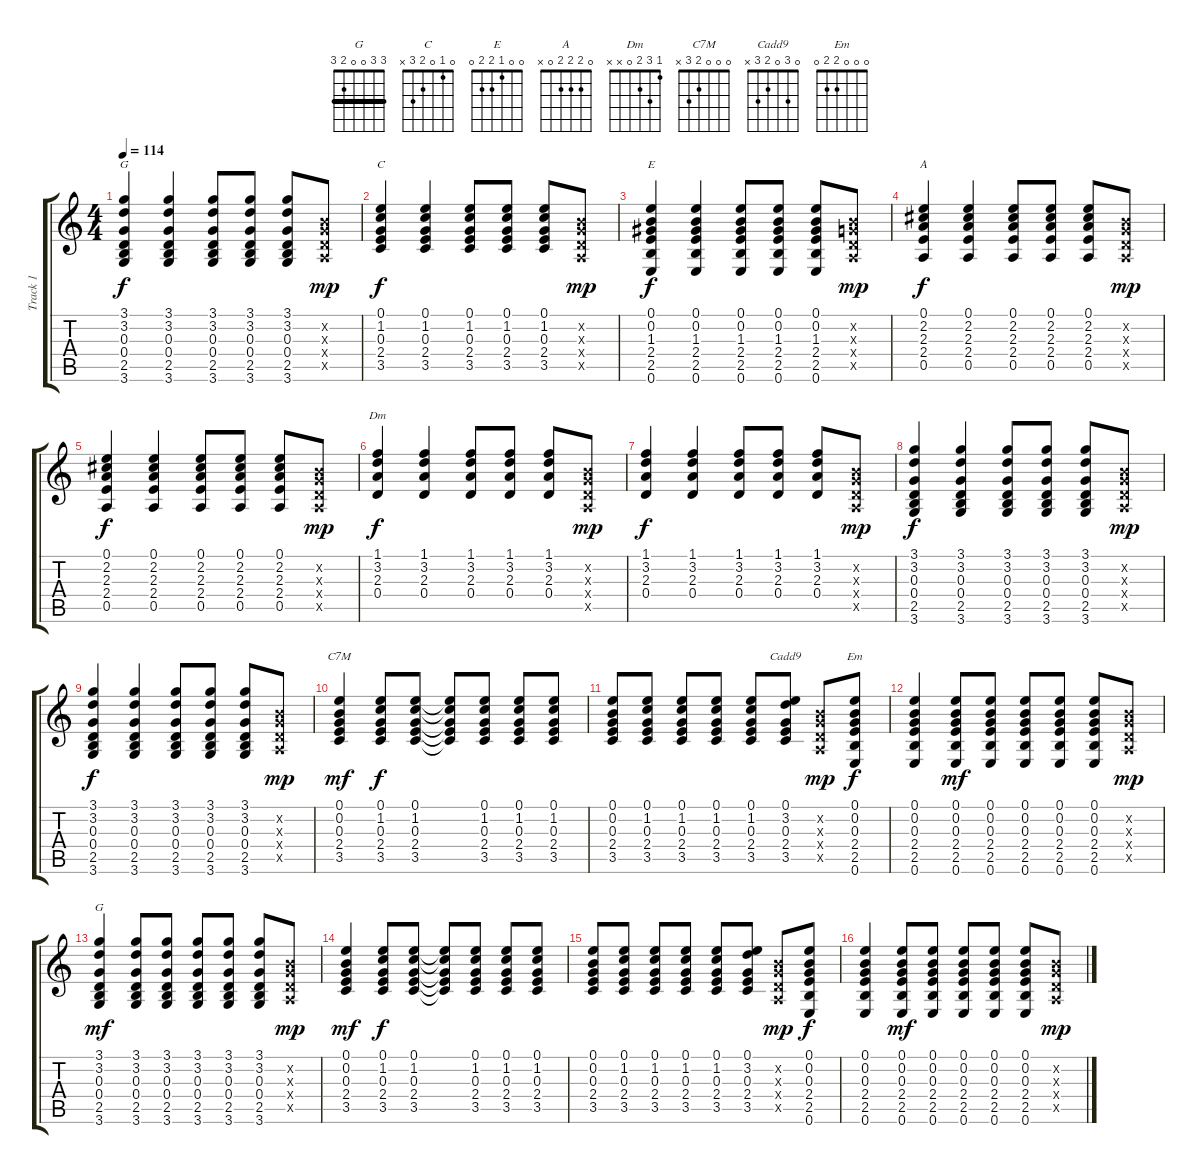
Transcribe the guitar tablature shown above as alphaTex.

\track ("Track 1" "Track 1") {instrument acousticguitarsteel}
\staff {score tabs}
\tuning (E4 B3 G3 D3 A2 E2) {hide}
\chord ("G" 3 0 0 0 2 3)
\chord ("C" 0 1 0 2 3 x)
\chord ("E" 0 0 1 2 2 0)
\chord ("A" 0 2 2 2 0 x)
\chord ("Dm" 1 3 2 0 x x)
\chord ("C7M" 0 0 0 2 3 x)
\chord ("Cadd9" 0 3 0 2 3 x)
\chord ("Em" 0 0 0 2 2 0)
\chord ("G" 3 3 0 0 2 3) {barre 3}
\ts (4 4)
\tempo 114
\clef g2
\ks c
(3.1 3.2 0.3 0.4 2.5 3.6).4{ch "G" dy f} (3.1 3.2 0.3 0.4 2.5 3.6).4 (3.1 3.2 0.3 0.4 2.5 3.6).8 (3.1 3.2 0.3 0.4 2.5 3.6).8 (3.1 3.2 0.3 0.4 2.5 3.6).8 (0.2{x} 0.3{x} 0.4{x} 0.5{x}).8{dy mp} |
(0.1 1.2 0.3 2.4 3.5).4{ch "C" dy f} (0.1 1.2 0.3 2.4 3.5).4 (0.1 1.2 0.3 2.4 3.5).8 (0.1 1.2 0.3 2.4 3.5).8 (0.1 1.2 0.3 2.4 3.5).8 (0.2{x} 0.3{x} 0.4{x} 0.5{x}).8{dy mp} |
(0.1 0.2 1.3 2.4 2.5 0.6).4{ch "E" dy f} (0.1 0.2 1.3 2.4 2.5 0.6).4 (0.1 0.2 1.3 2.4 2.5 0.6).8 (0.1 0.2 1.3 2.4 2.5 0.6).8 (0.1 0.2 1.3 2.4 2.5 0.6).8 (0.2{x} 0.3{x} 0.4{x} 0.5{x}).8{dy mp} |
(0.1 2.2 2.3 2.4 0.5).4{ch "A" dy f} (0.1 2.2 2.3 2.4 0.5).4 (0.1 2.2 2.3 2.4 0.5).8 (0.1 2.2 2.3 2.4 0.5).8 (0.1 2.2 2.3 2.4 0.5).8 (0.2{x} 0.3{x} 0.4{x} 0.5{x}).8{dy mp} |
(0.1 2.2 2.3 2.4 0.5).4{dy f} (0.1 2.2 2.3 2.4 0.5).4 (0.1 2.2 2.3 2.4 0.5).8 (0.1 2.2 2.3 2.4 0.5).8 (0.1 2.2 2.3 2.4 0.5).8 (0.2{x} 0.3{x} 0.4{x} 0.5{x}).8{dy mp} |
(1.1 3.2 2.3 0.4).4{ch "Dm" dy f} (1.1 3.2 2.3 0.4).4 (1.1 3.2 2.3 0.4).8 (1.1 3.2 2.3 0.4).8 (1.1 3.2 2.3 0.4).8 (0.2{x} 0.3{x} 0.4{x} 0.5{x}).8{dy mp} |
(1.1 3.2 2.3 0.4).4{dy f} (1.1 3.2 2.3 0.4).4 (1.1 3.2 2.3 0.4).8 (1.1 3.2 2.3 0.4).8 (1.1 3.2 2.3 0.4).8 (0.2{x} 0.3{x} 0.4{x} 0.5{x}).8{dy mp} |
(3.1 3.2 0.3 0.4 2.5 3.6).4{dy f} (3.1 3.2 0.3 0.4 2.5 3.6).4 (3.1 3.2 0.3 0.4 2.5 3.6).8 (3.1 3.2 0.3 0.4 2.5 3.6).8 (3.1 3.2 0.3 0.4 2.5 3.6).8 (0.2{x} 0.3{x} 0.4{x} 0.5{x}).8{dy mp} |
(3.1 3.2 0.3 0.4 2.5 3.6).4{dy f} (3.1 3.2 0.3 0.4 2.5 3.6).4 (3.1 3.2 0.3 0.4 2.5 3.6).8 (3.1 3.2 0.3 0.4 2.5 3.6).8 (3.1 3.2 0.3 0.4 2.5 3.6).8 (0.2{x} 0.3{x} 0.4{x} 0.5{x}).8{dy mp} |
(0.1 0.2 0.3 2.4 3.5).4{ch "C7M" dy mf} (0.1 1.2 0.3 2.4 3.5).8{dy f} (0.1 1.2 0.3 2.4 3.5).8 (0.1{t} 1.2{t} 0.3{t} 2.4{t} 3.5{t}).8 (0.1 1.2 0.3 2.4 3.5).8 (0.1 1.2 0.3 2.4 3.5).8 (0.1 1.2 0.3 2.4 3.5).8 |
(0.1 0.2 0.3 2.4 3.5).8 (0.1 1.2 0.3 2.4 3.5).8 (0.1 1.2 0.3 2.4 3.5).8 (0.1 1.2 0.3 2.4 3.5).8 (0.1 1.2 0.3 2.4 3.5).8 (0.1 3.2 0.3 2.4 3.5).8{ch "Cadd9"} (0.2{x} 0.3{x} 0.4{x} 0.5{x}).8{dy mp} (0.1 0.2 0.3 2.4 2.5 0.6).8{ch "Em" dy f} |
(0.1 0.2 0.3 2.4 2.5 0.6).4 (0.1 0.2 0.3 2.4 2.5 0.6).8{dy mf} (0.1 0.2 0.3 2.4 2.5 0.6).8 (0.1 0.2 0.3 2.4 2.5 0.6).8 (0.1 0.2 0.3 2.4 2.5 0.6).8 (0.1 0.2 0.3 2.4 2.5 0.6).8 (0.2{x} 0.3{x} 0.4{x} 0.5{x}).8{dy mp} |
(3.1 3.2 0.3 0.4 2.5 3.6).4{ch "G" dy mf} (3.1 3.2 0.3 0.4 2.5 3.6).8 (3.1 3.2 0.3 0.4 2.5 3.6).8 (3.1 3.2 0.3 0.4 2.5 3.6).8 (3.1 3.2 0.3 0.4 2.5 3.6).8 (3.1 3.2 0.3 0.4 2.5 3.6).8 (0.2{x} 0.3{x} 0.4{x} 0.5{x}).8{dy mp} |
(0.1 0.2 0.3 2.4 3.5).4{dy mf} (0.1 1.2 0.3 2.4 3.5).8{dy f} (0.1 1.2 0.3 2.4 3.5).8 (0.1{t} 1.2{t} 0.3{t} 2.4{t} 3.5{t}).8 (0.1 1.2 0.3 2.4 3.5).8 (0.1 1.2 0.3 2.4 3.5).8 (0.1 1.2 0.3 2.4 3.5).8 |
(0.1 0.2 0.3 2.4 3.5).8 (0.1 1.2 0.3 2.4 3.5).8 (0.1 1.2 0.3 2.4 3.5).8 (0.1 1.2 0.3 2.4 3.5).8 (0.1 1.2 0.3 2.4 3.5).8 (0.1 3.2 0.3 2.4 3.5).8 (0.2{x} 0.3{x} 0.4{x} 0.5{x}).8{dy mp} (0.1 0.2 0.3 2.4 2.5 0.6).8{dy f} |
(0.1 0.2 0.3 2.4 2.5 0.6).4 (0.1 0.2 0.3 2.4 2.5 0.6).8{dy mf} (0.1 0.2 0.3 2.4 2.5 0.6).8 (0.1 0.2 0.3 2.4 2.5 0.6).8 (0.1 0.2 0.3 2.4 2.5 0.6).8 (0.1 0.2 0.3 2.4 2.5 0.6).8 (0.2{x} 0.3{x} 0.4{x} 0.5{x}).8{dy mp}
